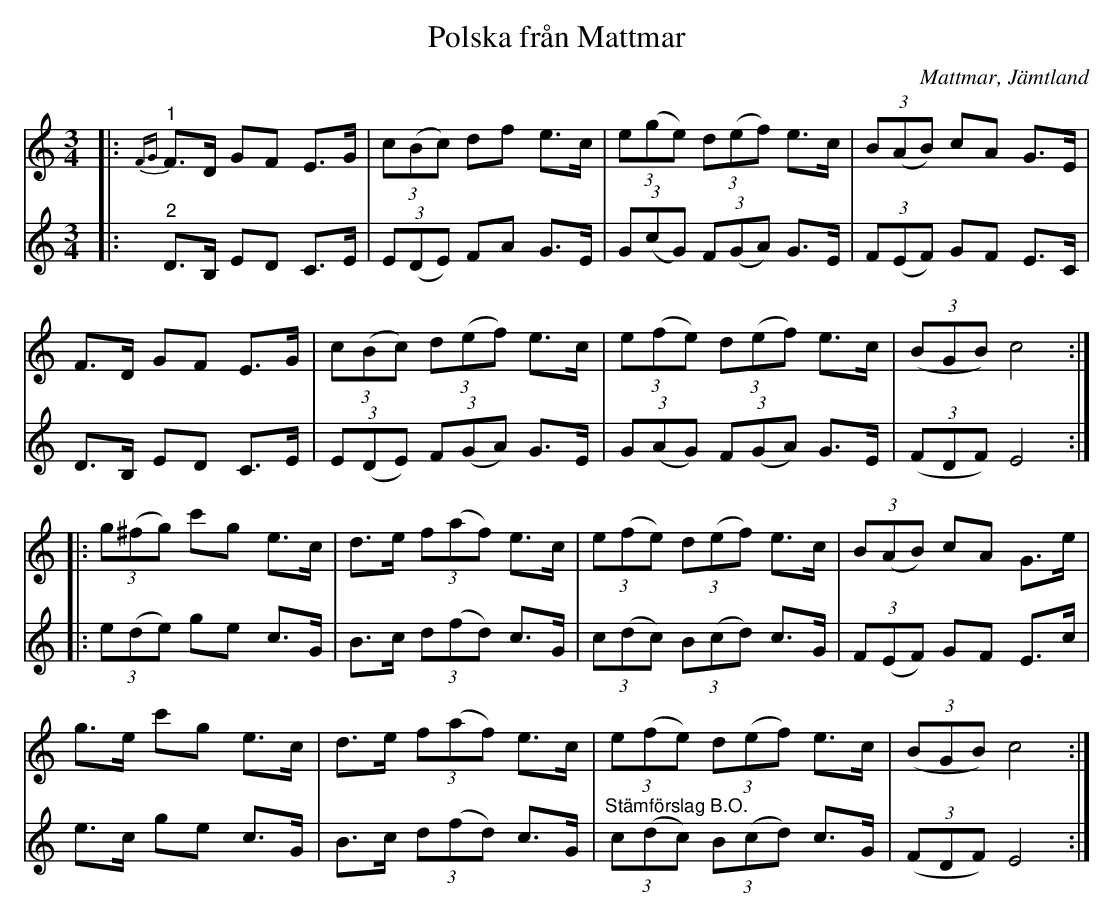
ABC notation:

X:1
T:Polska från Mattmar
O:Mattmar, Jämtland
L:1/8
M:3/4
K:C
V:1
|:"^1"{FG} F>D GF E>G | (3c(Bc) df e>c | (3e(ge) (3d(ef) e>c | (3B(AB) cA G>E |
F>D GF E>G | (3c(Bc) (3d(ef) e>c | (3e(fe) (3d(ef) e>c | (3(BGB) c4 ::
(3g(^fg) c'g e>c | d>e (3f(af) e>c | (3e(fe) (3d(ef) e>c | (3B(AB) cA G>e |
g>e c'g e>c | d>e (3f(af) e>c | (3e(fe) (3d(ef) e>c | (3(BGB) c4 :|
V:2
|:"^2" D>B, ED C>E | (3E(DE) FA G>E | (3G(cG) (3F(GA) G>E | (3F(EF) GF E>C |
D>B, ED C>E | (3E(DE) (3F(GA) G>E | (3G(AG) (3F(GA) G>E | (3(FDF) E4 ::
(3e(de) ge c>G | B>c (3d(fd) c>G | (3c(dc) (3B(cd) c>G | (3F(EF) GF E>c |
e>c ge c>G | B>c (3d(fd) c>G | "^Stämförslag B.O." (3c(dc) (3B(cd) c>G | (3(FDF) E4 :|
